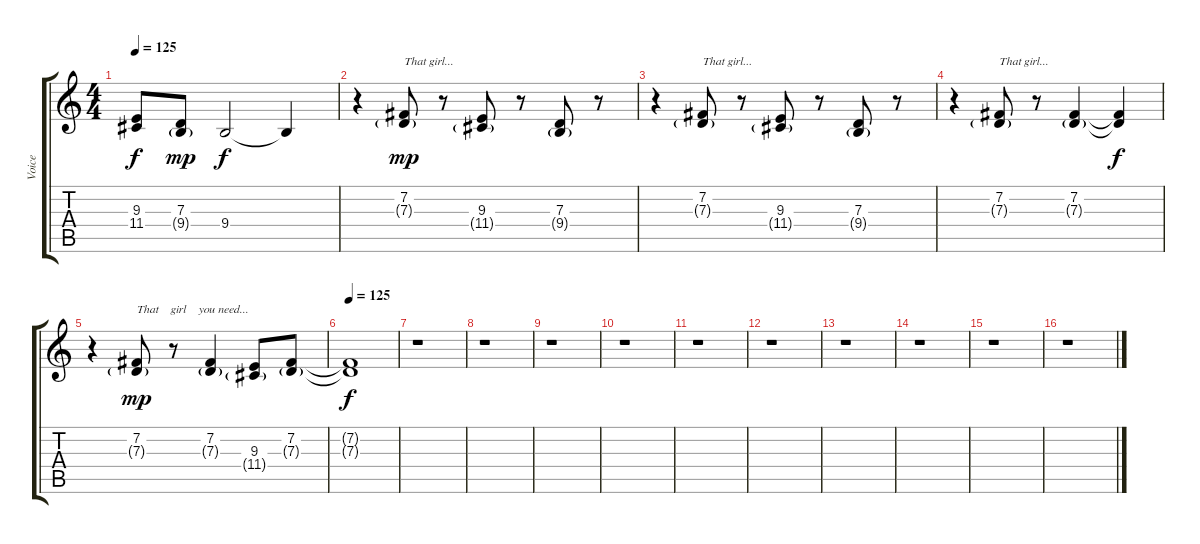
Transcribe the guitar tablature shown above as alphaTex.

\track ("Voice" "Voice") {instrument cello}
\staff {score tabs}
\tuning (E4 B3 G3 D3 A2 E2) {hide}
\ts (4 4)
\tempo 125
\clef g2
\ks c
(9.3{t} 11.4{t}).8{dy f} (7.3 9.4{g}).8{dy mp} 9.4.2{dy f} 9.4{t}.4 |
r.4 (7.2 7.3{g}).8{txt "That girl..." dy mp} r.8 (9.3 11.4{g}).8 r.8 (7.3 9.4{g}).8 r.8 |
r.4 (7.2 7.3{g}).8{txt "That girl..."} r.8 (9.3 11.4{g}).8 r.8 (7.3 9.4{g}).8 r.8 |
r.4 (7.2 7.3{g}).8{txt "That girl..."} r.8 (7.2 7.3{g}).4 (7.2{t} 7.3{t}).4{dy f} |
r.4 (7.2 7.3{g}).8{txt "That    girl    you need..." dy mp} r.8 (7.2 7.3{g}).4 (9.3 11.4{g}).8 (7.2 7.3{g}).8 |
\tempo 125
(7.2{t} 7.3{t}).1{dy f} |
r.1 |
r.1 |
r.1 |
r.1 |
r.1 |
r.1 |
r.1 |
r.1 |
r.1 |
r.1
